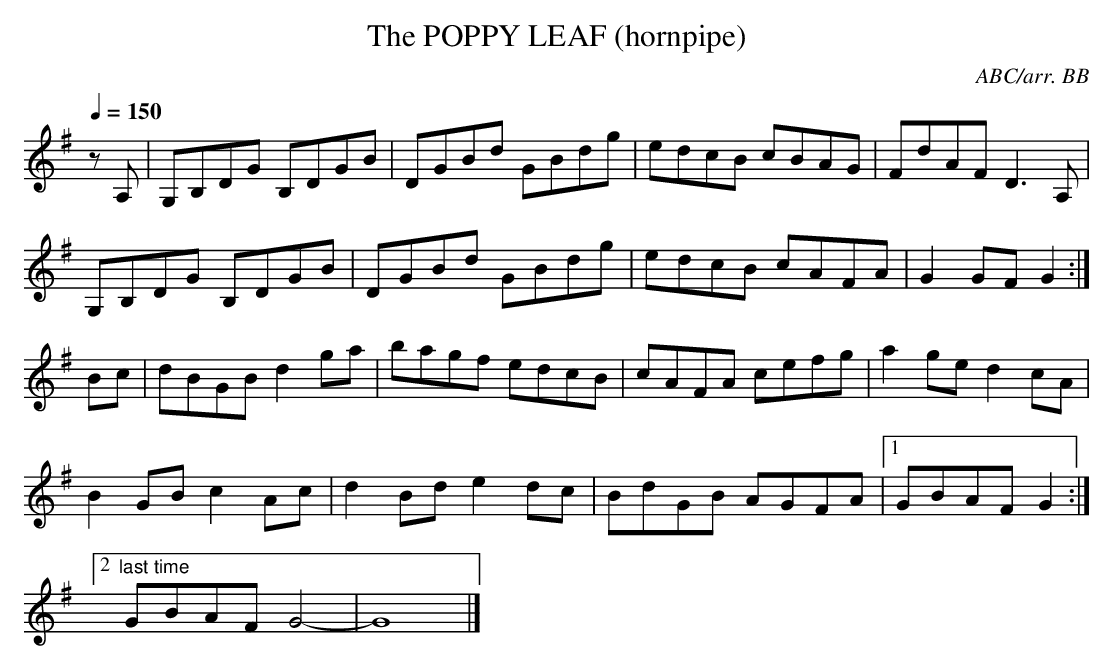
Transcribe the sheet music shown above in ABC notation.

X:1
T:POPPY LEAF (hornpipe), The
C:ABC/arr. BB
Q:1/4=150
L:1/8
M:C!
K:G
zA,|G,B,DG B,DGB|DGBd GBdg|edcB cBAG|FdAF D3A,|
G,B,DG B,DGB|DGBd GBdg|edcB cAFA|G2GFG2:|
Bc|dBGB d2ga|bagf edcB|cAFA cefg|a2ge d2cA|
B2GB c2Ac|d2Bd e2dc|BdGB AGFA|1 GBAF G2:|
[2"last time"GBAF G4-|G8|]
